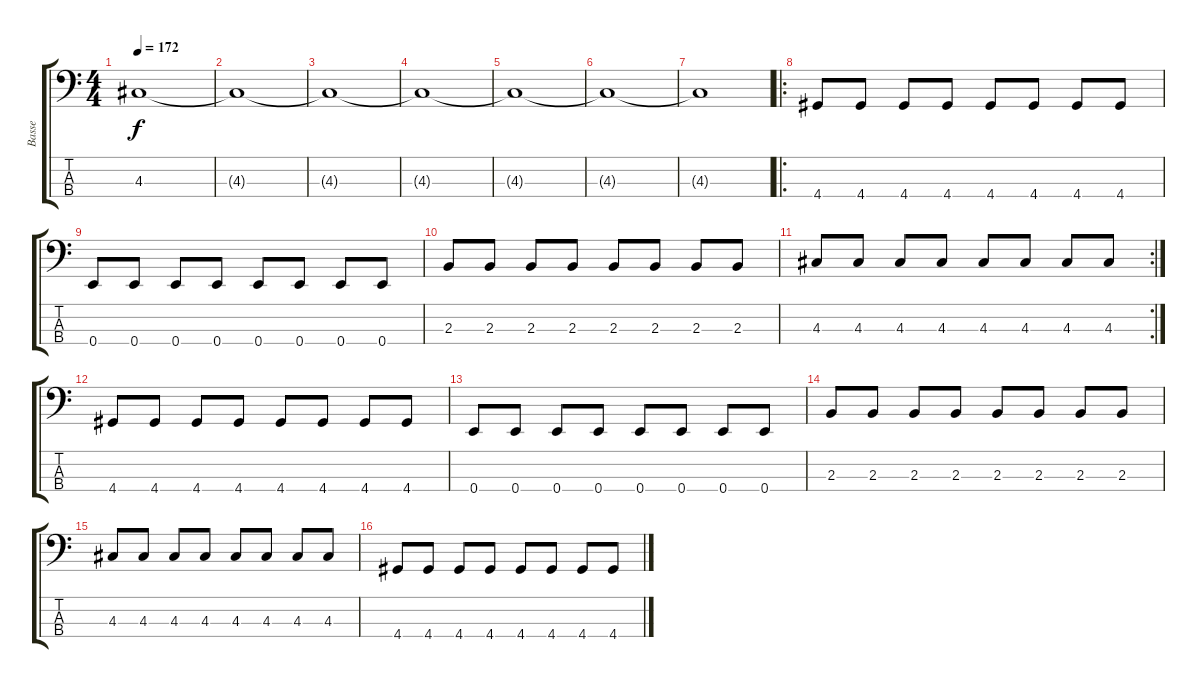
\track ("Basse" "Basse") {instrument electricbasspick}
\staff {score tabs}
\tuning (G2 D2 A1 E1) {hide}
\ts (4 4)
\tempo 172
\clef f4
\ks c
4.3{t}.1{dy f} |
4.3{t}.1 |
4.3{t}.1 |
4.3{t}.1 |
4.3{t}.1 |
4.3{t}.1 |
4.3{t}.1 |
\ro
4.4.8 4.4.8 4.4.8 4.4.8 4.4.8 4.4.8 4.4.8 4.4.8 |
0.4.8 0.4.8 0.4.8 0.4.8 0.4.8 0.4.8 0.4.8 0.4.8 |
2.3.8 2.3.8 2.3.8 2.3.8 2.3.8 2.3.8 2.3.8 2.3.8 |
\rc 2
4.3.8 4.3.8 4.3.8 4.3.8 4.3.8 4.3.8 4.3.8 4.3.8 |
4.4.8 4.4.8 4.4.8 4.4.8 4.4.8 4.4.8 4.4.8 4.4.8 |
0.4.8 0.4.8 0.4.8 0.4.8 0.4.8 0.4.8 0.4.8 0.4.8 |
2.3.8 2.3.8 2.3.8 2.3.8 2.3.8 2.3.8 2.3.8 2.3.8 |
4.3.8 4.3.8 4.3.8 4.3.8 4.3.8 4.3.8 4.3.8 4.3.8 |
4.4.8 4.4.8 4.4.8 4.4.8 4.4.8 4.4.8 4.4.8 4.4.8
